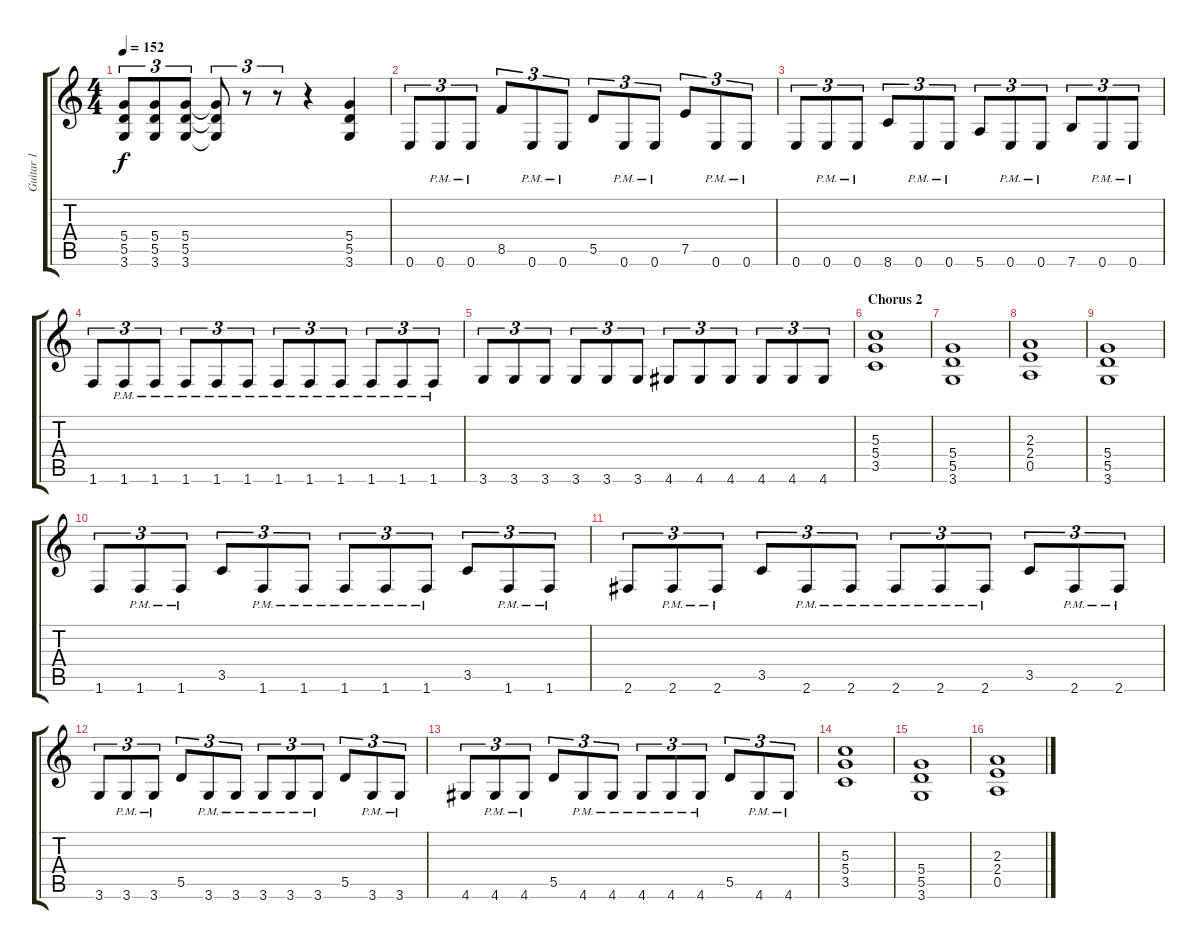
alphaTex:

\track ("Guitar 1" "Guitar 1") {instrument overdrivenguitar}
\staff {score tabs}
\tuning (E4 B3 G3 D3 A2 E2) {hide}
\ts (4 4)
\tempo 152
\clef g2
\ks c
(5.4 5.5 3.6).8{tu (3 2) dy f} (5.4 5.5 3.6).8{tu (3 2)} (5.4 5.5 3.6).8{tu (3 2)} (5.4{t} 5.5{t} 3.6{t}).8{tu (3 2)} r.8{tu (3 2)} r.8{tu (3 2)} r.4 (5.4 5.5 3.6).4 |
0.6.8{tu (3 2)} 0.6{pm}.8{tu (3 2)} 0.6{pm}.8{tu (3 2)} 8.5.8{tu (3 2)} 0.6{pm}.8{tu (3 2)} 0.6{pm}.8{tu (3 2)} 5.5.8{tu (3 2)} 0.6{pm}.8{tu (3 2)} 0.6{pm}.8{tu (3 2)} 7.5.8{tu (3 2)} 0.6{pm}.8{tu (3 2)} 0.6{pm}.8{tu (3 2)} |
0.6.8{tu (3 2)} 0.6{pm}.8{tu (3 2)} 0.6{pm}.8{tu (3 2)} 8.6.8{tu (3 2)} 0.6{pm}.8{tu (3 2)} 0.6{pm}.8{tu (3 2)} 5.6.8{tu (3 2)} 0.6{pm}.8{tu (3 2)} 0.6{pm}.8{tu (3 2)} 7.6.8{tu (3 2)} 0.6{pm}.8{tu (3 2)} 0.6{pm}.8{tu (3 2)} |
1.6.8{tu (3 2)} 1.6{pm}.8{tu (3 2)} 1.6{pm}.8{tu (3 2)} 1.6{pm}.8{tu (3 2)} 1.6{pm}.8{tu (3 2)} 1.6{pm}.8{tu (3 2)} 1.6{pm}.8{tu (3 2)} 1.6{pm}.8{tu (3 2)} 1.6{pm}.8{tu (3 2)} 1.6{pm}.8{tu (3 2)} 1.6{pm}.8{tu (3 2)} 1.6{pm}.8{tu (3 2)} |
3.6.8{tu (3 2)} 3.6.8{tu (3 2)} 3.6.8{tu (3 2)} 3.6.8{tu (3 2)} 3.6.8{tu (3 2)} 3.6.8{tu (3 2)} 4.6.8{tu (3 2)} 4.6.8{tu (3 2)} 4.6.8{tu (3 2)} 4.6.8{tu (3 2)} 4.6.8{tu (3 2)} 4.6.8{tu (3 2)} |
\section ("" "Chorus 2")
(5.3 5.4 3.5).1 |
(5.4 5.5 3.6).1 |
(2.3 2.4 0.5).1 |
(5.4 5.5 3.6).1 |
1.6.8{tu (3 2)} 1.6{pm}.8{tu (3 2)} 1.6{pm}.8{tu (3 2)} 3.5.8{tu (3 2)} 1.6{pm}.8{tu (3 2)} 1.6{pm}.8{tu (3 2)} 1.6{pm}.8{tu (3 2)} 1.6{pm}.8{tu (3 2)} 1.6{pm}.8{tu (3 2)} 3.5.8{tu (3 2)} 1.6{pm}.8{tu (3 2)} 1.6{pm}.8{tu (3 2)} |
2.6.8{tu (3 2)} 2.6{pm}.8{tu (3 2)} 2.6{pm}.8{tu (3 2)} 3.5.8{tu (3 2)} 2.6{pm}.8{tu (3 2)} 2.6{pm}.8{tu (3 2)} 2.6{pm}.8{tu (3 2)} 2.6{pm}.8{tu (3 2)} 2.6{pm}.8{tu (3 2)} 3.5.8{tu (3 2)} 2.6{pm}.8{tu (3 2)} 2.6{pm}.8{tu (3 2)} |
3.6.8{tu (3 2)} 3.6{pm}.8{tu (3 2)} 3.6{pm}.8{tu (3 2)} 5.5.8{tu (3 2)} 3.6{pm}.8{tu (3 2)} 3.6{pm}.8{tu (3 2)} 3.6{pm}.8{tu (3 2)} 3.6{pm}.8{tu (3 2)} 3.6{pm}.8{tu (3 2)} 5.5.8{tu (3 2)} 3.6{pm}.8{tu (3 2)} 3.6{pm}.8{tu (3 2)} |
4.6.8{tu (3 2)} 4.6{pm}.8{tu (3 2)} 4.6{pm}.8{tu (3 2)} 5.5.8{tu (3 2)} 4.6{pm}.8{tu (3 2)} 4.6{pm}.8{tu (3 2)} 4.6{pm}.8{tu (3 2)} 4.6{pm}.8{tu (3 2)} 4.6{pm}.8{tu (3 2)} 5.5.8{tu (3 2)} 4.6{pm}.8{tu (3 2)} 4.6{pm}.8{tu (3 2)} |
\section ("" "")
(5.3 5.4 3.5).1 |
(5.4 5.5 3.6).1 |
(2.3 2.4 0.5).1
